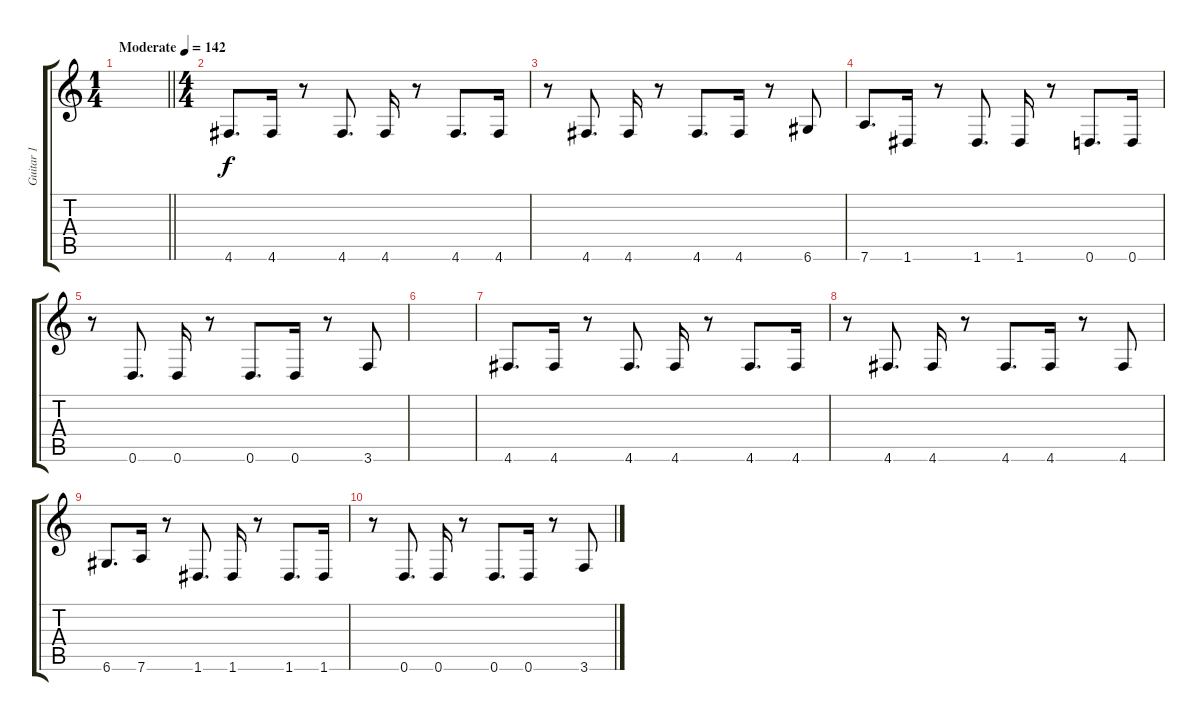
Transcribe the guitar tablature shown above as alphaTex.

\track ("Guitar 1" "Guitar 1") {instrument distortionguitar}
\staff {score tabs}
\tuning (E4 B3 G3 D3 A2 D2) {hide}
\ts (1 4)
\tempo (142 "Moderate")
\clef g2
\barLineRight lightlight
\ks c
|
\ts (4 4)
4.6.8{d} 4.6.16 r.8 4.6.8{d} 4.6.16 r.8 4.6.8{d} 4.6.16 |
r.8 4.6.8{d} 4.6.16 r.8 4.6.8{d} 4.6.16 r.8 6.6.8 |
7.6.8{d} 1.6.16 r.8 1.6.8{d} 1.6.16 r.8 0.6.8{d} 0.6.16 |
r.8 0.6.8{d} 0.6.16 r.8 0.6.8{d} 0.6.16 r.8 3.6.8 |
|
4.6.8{d} 4.6.16 r.8 4.6.8{d} 4.6.16 r.8 4.6.8{d} 4.6.16 |
r.8 4.6.8{d} 4.6.16 r.8 4.6.8{d} 4.6.16 r.8 4.6.8 |
6.6.8{d} 7.6.16 r.8 1.6.8{d} 1.6.16 r.8 1.6.8{d} 1.6.16 |
r.8 0.6.8{d} 0.6.16 r.8 0.6.8{d} 0.6.16 r.8 3.6.8
